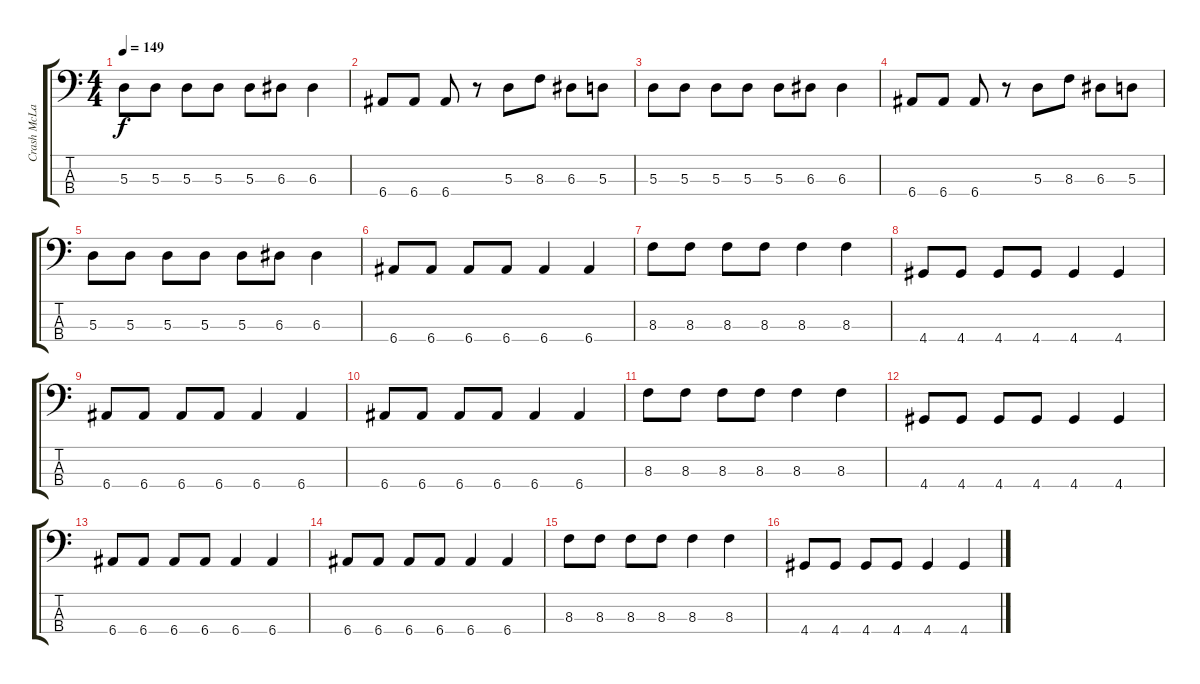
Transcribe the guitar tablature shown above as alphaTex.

\track ("Crash McLarson" "Crash McLa") {instrument electricbassfinger}
\staff {score tabs}
\tuning (G2 D2 A1 E1) {hide}
\ts (4 4)
\tempo 149
\clef f4
\ks c
5.3.8{dy f} 5.3.8 5.3.8 5.3.8 5.3.8 6.3.8 6.3.4 |
6.4.8 6.4.8 6.4.8 r.8 5.3.8 8.3.8 6.3.8 5.3.8 |
5.3.8 5.3.8 5.3.8 5.3.8 5.3.8 6.3.8 6.3.4 |
6.4.8 6.4.8 6.4.8 r.8 5.3.8 8.3.8 6.3.8 5.3.8 |
5.3.8 5.3.8 5.3.8 5.3.8 5.3.8 6.3.8 6.3.4 |
6.4.8 6.4.8 6.4.8 6.4.8 6.4.4 6.4.4 |
8.3.8 8.3.8 8.3.8 8.3.8 8.3.4 8.3.4 |
4.4.8 4.4.8 4.4.8 4.4.8 4.4.4 4.4.4 |
6.4.8 6.4.8 6.4.8 6.4.8 6.4.4 6.4.4 |
6.4.8 6.4.8 6.4.8 6.4.8 6.4.4 6.4.4 |
8.3.8 8.3.8 8.3.8 8.3.8 8.3.4 8.3.4 |
4.4.8 4.4.8 4.4.8 4.4.8 4.4.4 4.4.4 |
6.4.8 6.4.8 6.4.8 6.4.8 6.4.4 6.4.4 |
6.4.8 6.4.8 6.4.8 6.4.8 6.4.4 6.4.4 |
8.3.8 8.3.8 8.3.8 8.3.8 8.3.4 8.3.4 |
4.4.8 4.4.8 4.4.8 4.4.8 4.4.4 4.4.4
